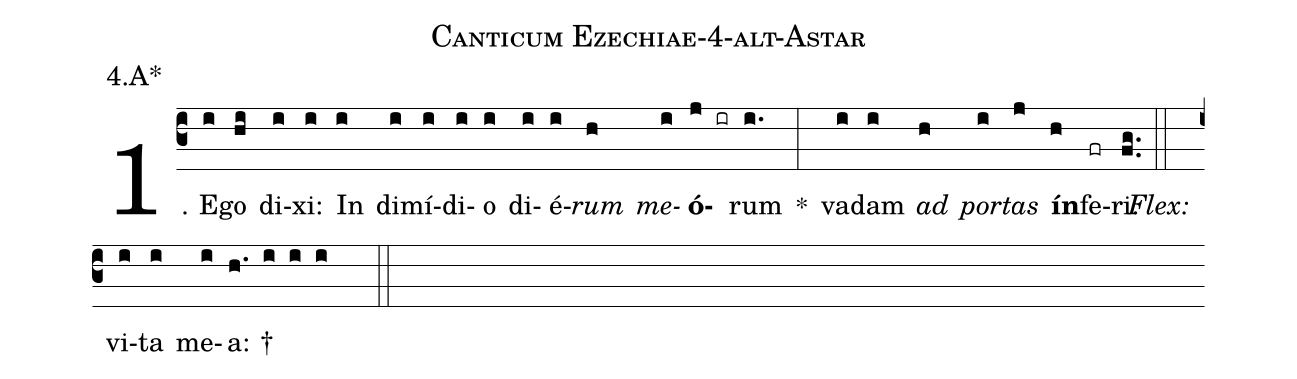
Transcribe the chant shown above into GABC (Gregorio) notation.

name: Canticum Ezechiae-4-alt-Astar;
annotation: 4.A*;
%%
(c3)1. E(i)go(hi) di(i)xi:(i) In(i) di(i)mí(i)di(i)o(i) di(i)é(i)<i>rum</i>(h) <i>me</i>(i)<b>ó</b>(j ir)rum(i.) *(:) va(i)dam(i) <i>ad</i>(h) <i>por</i>(i)<i>tas</i>(j) <b>ín</b>(h)fe(fr)ri.(fg..) (::)
<i>Flex:</i>()  vi(i)ta(i) me(i)a: †(h. i i i  ::)
